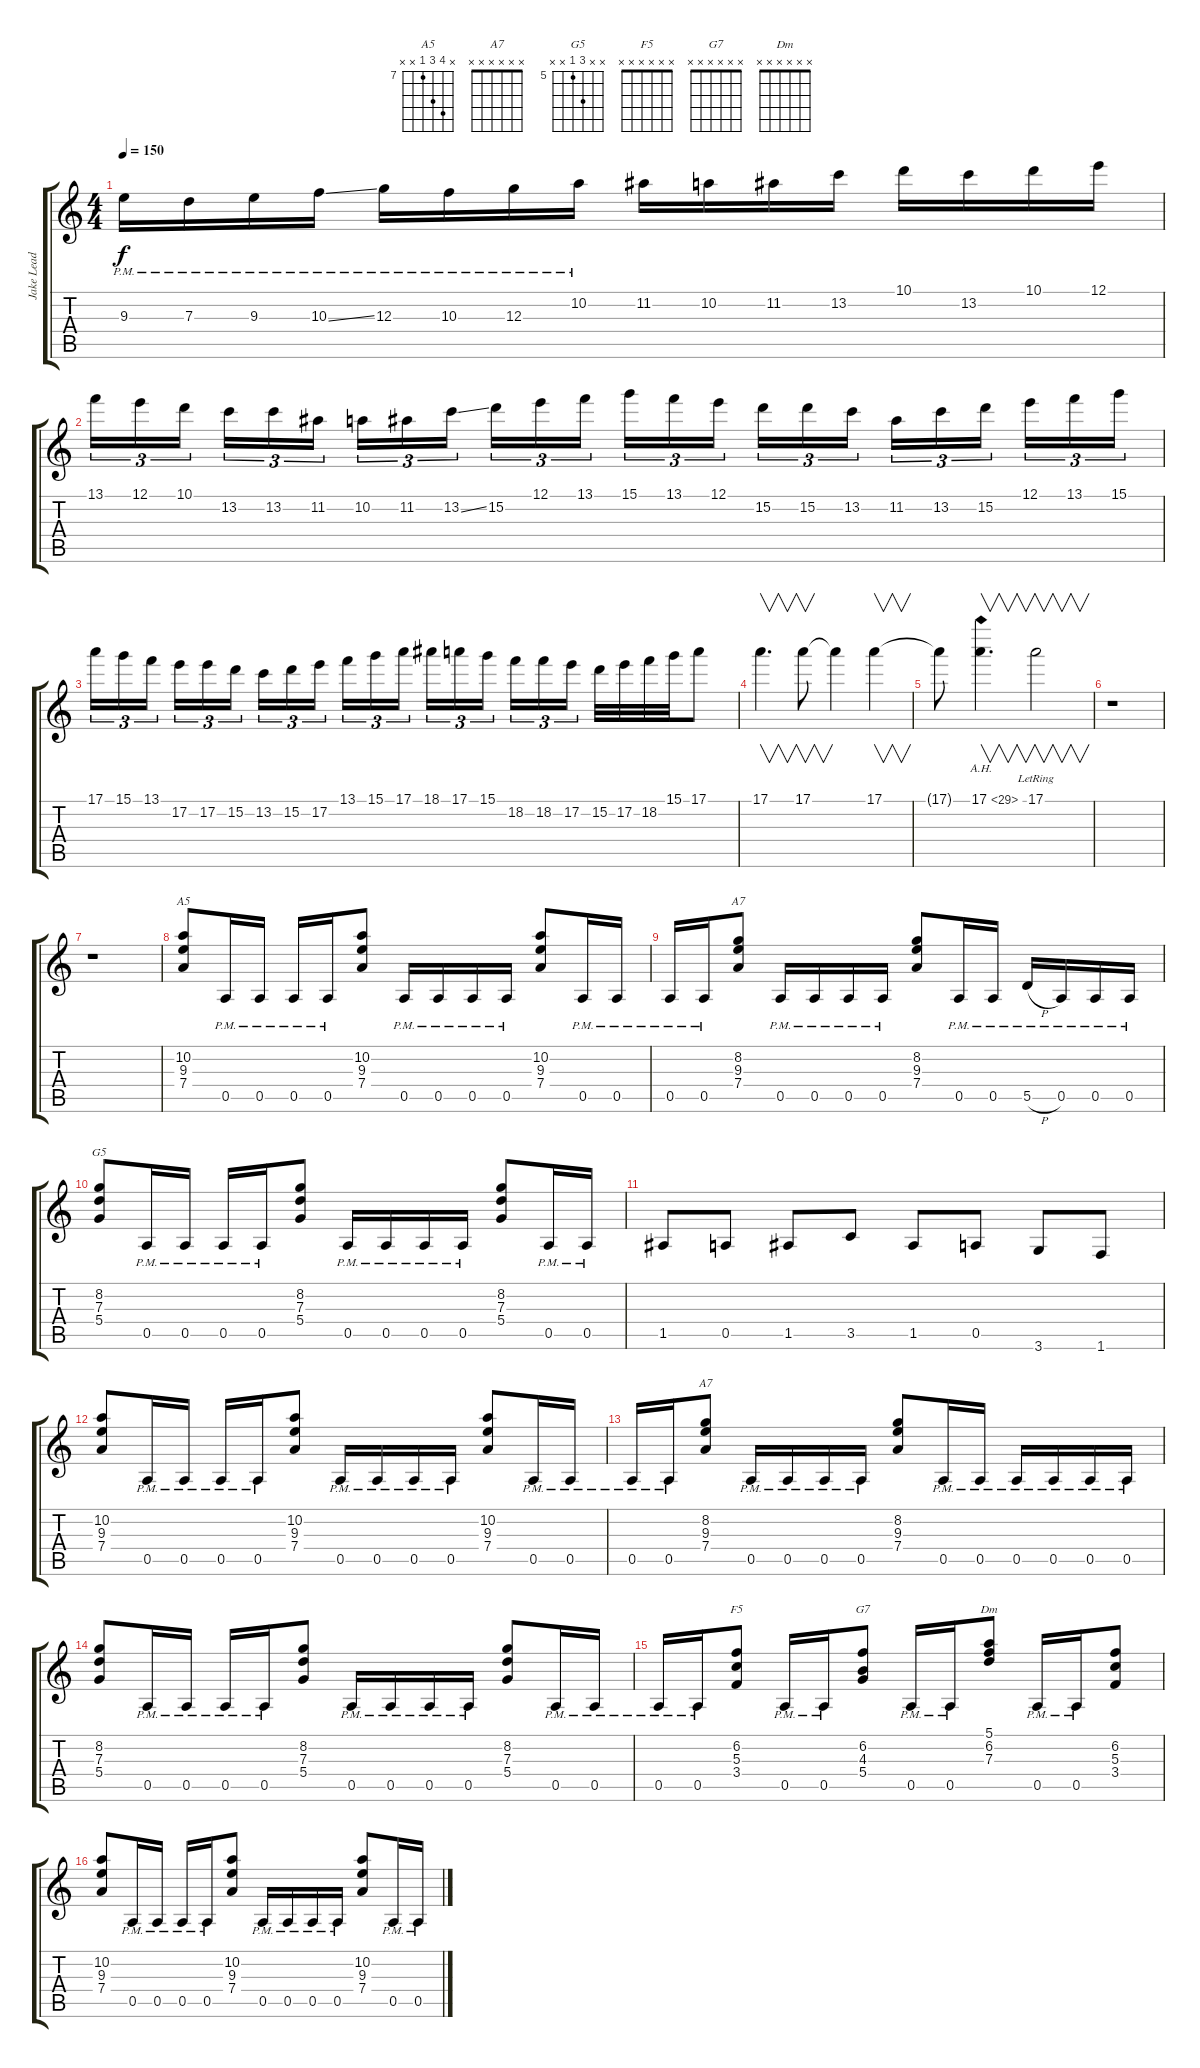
\track ("Jake Lead" "Jake Lead") {instrument overdrivenguitar}
\staff {score tabs}
\tuning (E4 B3 G3 D3 A2 E2) {hide}
\chord ("A5" x 10 9 7 x x) {firstfret 7}
\chord ("A7" x 8 9 7 x x) {firstfret 7}
\chord ("G5" x x 7 5 x x) {firstfret 5}
\chord ("A7" x x x x x x)
\chord ("F5" x x x x x x)
\chord ("G7" x x x x x x)
\chord ("Dm" x x x x x x)
\ts (4 4)
\tempo 150
\clef g2
\ks c
9.3{pm}.16{dy f} 7.3{pm}.16 9.3{pm}.16 10.3{ss pm}.16 12.3{pm}.16 10.3{pm}.16 12.3{pm}.16 10.2{pm}.16 11.2.16 10.2.16 11.2.16 13.2.16 10.1.16 13.2.16 10.1.16 12.1.16 |
13.1.16{tu (3 2)} 12.1.16{tu (3 2)} 10.1.16{tu (3 2) beam splitsecondary} 13.2.16{tu (3 2)} 13.2.16{tu (3 2)} 11.2.16{tu (3 2)} 10.2.16{tu (3 2)} 11.2.16{tu (3 2)} 13.2{ss}.16{tu (3 2) beam splitsecondary} 15.2.16{tu (3 2)} 12.1.16{tu (3 2)} 13.1.16{tu (3 2)} 15.1.16{tu (3 2)} 13.1.16{tu (3 2)} 12.1.16{tu (3 2) beam splitsecondary} 15.2.16{tu (3 2)} 15.2.16{tu (3 2)} 13.2.16{tu (3 2)} 11.2.16{tu (3 2)} 13.2.16{tu (3 2)} 15.2.16{tu (3 2) beam splitsecondary} 12.1.16{tu (3 2)} 13.1.16{tu (3 2)} 15.1.16{tu (3 2)} |
17.1.16{tu (3 2)} 15.1.16{tu (3 2)} 13.1.16{tu (3 2) beam splitsecondary} 17.2.16{tu (3 2)} 17.2.16{tu (3 2)} 15.2.16{tu (3 2)} 13.2.16{tu (3 2)} 15.2.16{tu (3 2)} 17.2.16{tu (3 2) beam splitsecondary} 13.1.16{tu (3 2)} 15.1.16{tu (3 2)} 17.1.16{tu (3 2)} 18.1.16{tu (3 2)} 17.1.16{tu (3 2)} 15.1.16{tu (3 2) beam splitsecondary} 18.2.16{tu (3 2)} 18.2.16{tu (3 2)} 17.2.16{tu (3 2)} 15.2.32 17.2.32 18.2.32 15.1.32 17.1.8 |
17.1.4{v d} 17.1.8{v} 17.1{t}.4 17.1.4{v} |
17.1{t}.8 17.1{ah 12}.4{v d} 17.1{lr}.2{v} |
r.1 |
r.1 |
(10.2 9.3 7.4).8{ch "A5"} 0.5{pm}.16 0.5{pm}.16 0.5{pm}.16 0.5{pm}.16 (10.2 9.3 7.4).8 0.5{pm}.16 0.5{pm}.16 0.5{pm}.16 0.5{pm}.16 (10.2 9.3 7.4).8 0.5{pm}.16 0.5{pm}.16 |
0.5{pm}.16 0.5{pm}.16 (8.2 9.3 7.4).8{ch "A7"} 0.5{pm}.16 0.5{pm}.16 0.5{pm}.16 0.5{pm}.16 (8.2 9.3 7.4).8 0.5{pm}.16 0.5{pm}.16 5.5{h pm}.16 0.5{pm}.16 0.5{pm}.16 0.5{pm}.16 |
(8.2 7.3 5.4).8{ch "G5"} 0.5{pm}.16 0.5{pm}.16 0.5{pm}.16 0.5{pm}.16 (8.2 7.3 5.4).8 0.5{pm}.16 0.5{pm}.16 0.5{pm}.16 0.5{pm}.16 (8.2 7.3 5.4).8 0.5{pm}.16 0.5{pm}.16 |
1.5.8 0.5.8 1.5.8 3.5.8 1.5.8 0.5.8 3.6.8 1.6.8 |
(10.2 9.3 7.4).8 0.5{pm}.16 0.5{pm}.16 0.5{pm}.16 0.5{pm}.16 (10.2 9.3 7.4).8 0.5{pm}.16 0.5{pm}.16 0.5{pm}.16 0.5{pm}.16 (10.2 9.3 7.4).8 0.5{pm}.16 0.5{pm}.16 |
0.5{pm}.16 0.5{pm}.16 (8.2 9.3 7.4).8{ch "A7"} 0.5{pm}.16 0.5{pm}.16 0.5{pm}.16 0.5{pm}.16 (8.2 9.3 7.4).8 0.5{pm}.16 0.5{pm}.16 0.5{pm}.16 0.5{pm}.16 0.5{pm}.16 0.5{pm}.16 |
(8.2 7.3 5.4).8 0.5{pm}.16 0.5{pm}.16 0.5{pm}.16 0.5{pm}.16 (8.2 7.3 5.4).8 0.5{pm}.16 0.5{pm}.16 0.5{pm}.16 0.5{pm}.16 (8.2 7.3 5.4).8 0.5{pm}.16 0.5{pm}.16 |
0.5{pm}.16 0.5{pm}.16 (6.2 5.3 3.4).8{ch "F5"} 0.5{pm}.16 0.5{pm}.16 (6.2 4.3 5.4).8{ch "G7"} 0.5{pm}.16 0.5{pm}.16 (5.1 6.2 7.3).8{ch "Dm"} 0.5{pm}.16 0.5{pm}.16 (6.2 5.3 3.4).8 |
(10.2 9.3 7.4).8 0.5{pm}.16 0.5{pm}.16 0.5{pm}.16 0.5{pm}.16 (10.2 9.3 7.4).8 0.5{pm}.16 0.5{pm}.16 0.5{pm}.16 0.5{pm}.16 (10.2 9.3 7.4).8 0.5{pm}.16 0.5{pm}.16
